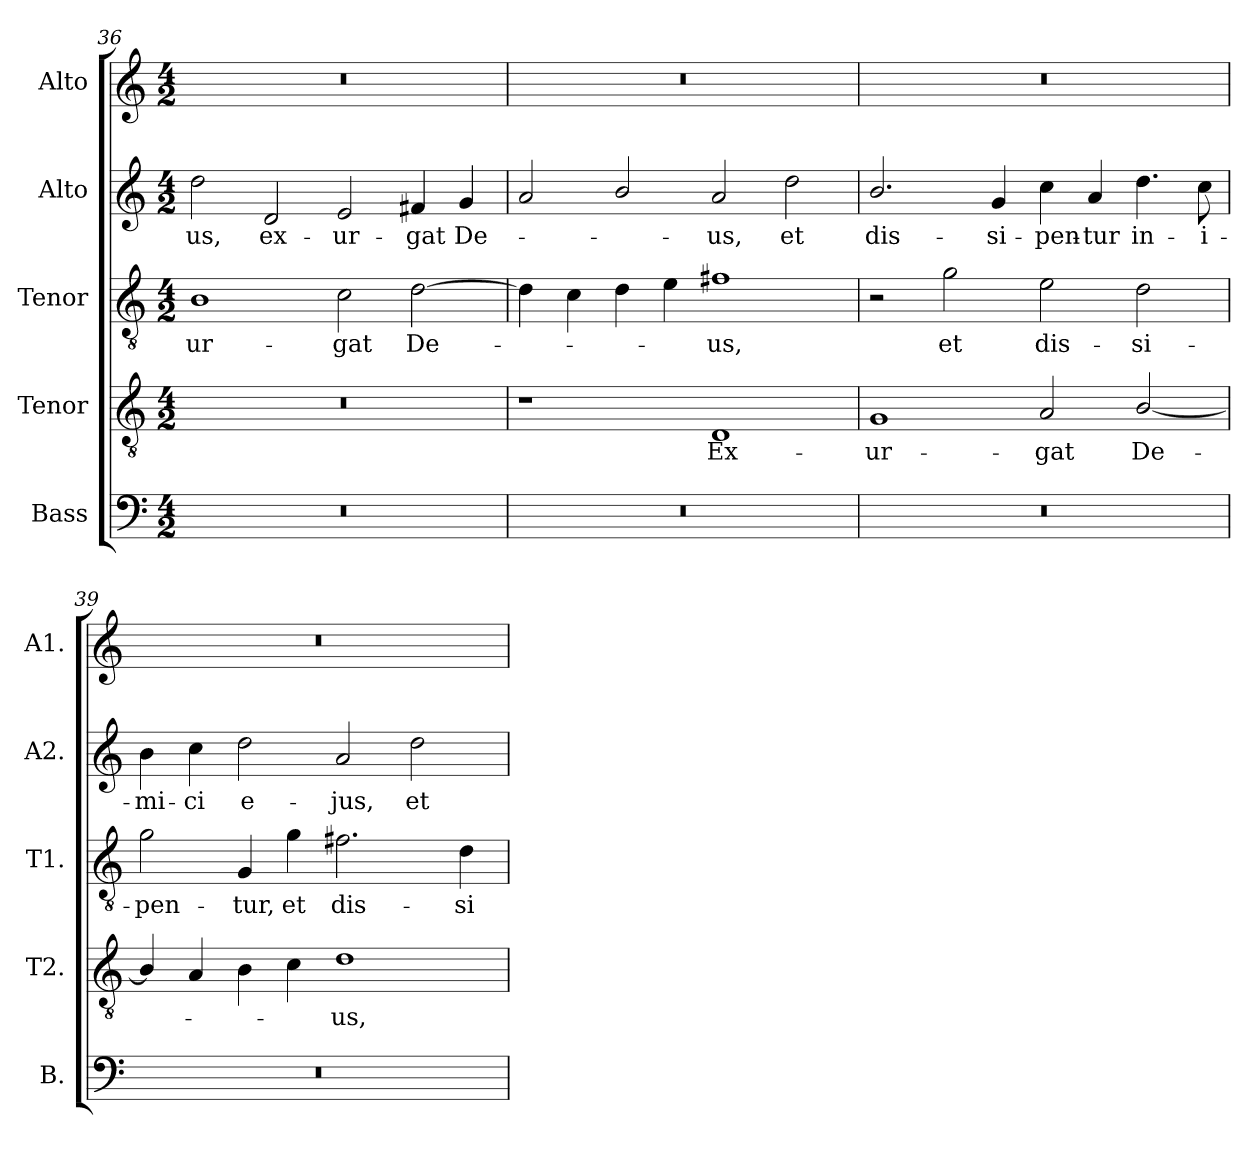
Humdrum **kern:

**kern	**kern	**text	**kern	**text	**kern	**text	**kern
*part5	*part4	*part4	*part3	*part3	*part2	*part2	*part1
*staff5	*staff4	*staff4	*staff3	*staff3	*staff2	*staff2	*staff1
*I"Bass	*I"Tenor	*	*I"Tenor	*	*I"Alto	*	*I"Alto
*I'B.	*I'T2.	*	*I'T1.	*	*I'A2.	*	*I'A1.
*clefF4	*clefGv2	*	*clefGv2	*	*clefG2	*	*clefG2
*	*ITrd7c12	*	*ITrd7c12	*	*	*	*
*k[]	*k[]	*	*k[]	*	*k[]	*	*k[]
*C:	*C:	*	*C:	*	*C:	*	*C:
*M4/2	*M4/2	*	*M4/2	*	*M4/2	*	*M4/2
=36	=36	=36	=36	=36	=36	=36	=36
!LO:N:vis=1	!LO:N:vis=1	!	!	!	!	!	!
!	!	!	!	!LO:LY:b:color=#000000	!	!	!
!	!	!	!	!	!	!LO:LY:b:color=#000000	!LO:N:vis=1
0r	0r	.	1BBi	-ur-	2ddi\	-us,	0r
!	!	!	!	!	!	!LO:LY:b:color=#000000	!
.	.	.	.	.	2di/	ex-	.
!	!	!	!	!LO:LY:b:color=#000000	!	!	!
!	!	!	!	!	!	!LO:LY:b:color=#000000	!
.	.	.	2Ci\	-gat	2ei/	-ur-	.
!	!	!	!	!LO:LY:b:color=#000000	!	!	!
!	!	!	!	!	!	!LO:LY:b:color=#000000	!
.	.	.	[2Di\	De-	4f#Xi/	-gat	.
!	!	!	!	!	!	!LO:LY:b:color=#000000	!
.	.	.	.	.	4gi/	De-	.
=37	=37	=37	=37	=37	=37	=37	=37
!LO:N:vis=1	!	!	!	!	!	!	!LO:N:vis=1
0r	1r	.	4Di\]	.	2ai/	.	0r
.	.	.	4Ci\	.	.	.	.
.	.	.	4Di\	.	2bi/	.	.
.	.	.	4Ei\	.	.	.	.
!	!	!LO:LY:b:color=#000000	!	!	!	!	!
!	!	!	!	!LO:LY:b:color=#000000	!	!	!
!	!	!	!	!	!	!LO:LY:b:color=#000000	!
.	1DDi	Ex-	1F#Xi	-us,	2ai/	-us,	.
!	!	!	!	!	!	!LO:LY:b:color=#000000	!
.	.	.	.	.	2ddi\	et	.
!!LO:PB:g=z
=38	=38	=38	=38	=38	=38	=38	=38
!LO:N:vis=1	!	!	!	!	!	!	!
!	!	!LO:LY:b:color=#000000	!	!	!	!	!
!	!	!	!	!	!	!LO:LY:b:color=#000000	!LO:N:vis=1
0r	1GGi	-ur-	2r	.	2.bi/	dis-	0r
!	!	!	!	!LO:LY:b:color=#000000	!	!	!
.	.	.	2Gi\	et	.	.	.
!	!	!	!	!	!	!LO:LY:b:color=#000000	!
.	.	.	.	.	4gi/	-si-	.
!	!	!LO:LY:b:color=#000000	!	!	!	!	!
!	!	!	!	!LO:LY:b:color=#000000	!	!	!
!	!	!	!	!	!	!LO:LY:b:color=#000000	!
.	2AAi/	-gat	2Ei\	dis-	4cci\	-pen-	.
!	!	!	!	!	!	!LO:LY:b:color=#000000	!
.	.	.	.	.	4ai/	-tur	.
!	!	!LO:LY:b:color=#000000	!	!	!	!	!
!	!	!	!	!LO:LY:b:color=#000000	!	!	!
!	!	!	!	!	!	!LO:LY:b:color=#000000	!
.	[2BBi/	De-	2Di\	-si-	4.ddi\	in-	.
!	!	!	!	!	!	!LO:LY:b:color=#000000	!
.	.	.	.	.	8cci\	-i-	.
=39	=39	=39	=39	=39	=39	=39	=39
!LO:N:vis=1	!	!	!	!	!	!	!
!	!	!	!	!LO:LY:b:color=#000000	!	!	!
!	!	!	!	!	!	!LO:LY:b:color=#000000	!LO:N:vis=1
0r	4BBi/]	.	2Gi\	-pen-	4bi\	-mi-	0r
!	!	!	!	!	!	!LO:LY:b:color=#000000	!
.	4AAi/	.	.	.	4cci\	-ci	.
!	!	!	!	!LO:LY:b:color=#000000	!	!	!
!	!	!	!	!	!	!LO:LY:b:color=#000000	!
.	4BBi\	.	4GGi/	-tur,	2ddi\	e-	.
!	!	!	!	!LO:LY:b:color=#000000	!	!	!
.	4Ci\	.	4Gi\	et	.	.	.
!	!	!LO:LY:b:color=#000000	!	!	!	!	!
!	!	!	!	!LO:LY:b:color=#000000	!	!	!
!	!	!	!	!	!	!LO:LY:b:color=#000000	!
.	1Di	-us,	2.F#Xi\	dis-	2ai/	-jus,	.
!	!	!	!	!	!	!LO:LY:b:color=#000000	!
.	.	.	.	.	2ddi\	et	.
!	!	!	!	!LO:LY:b:color=#000000	!	!	!
.	.	.	4Di\	-si-	.	.	.
=	=	=	=	=	=	=	=
*-	*-	*-	*-	*-	*-	*-	*-
